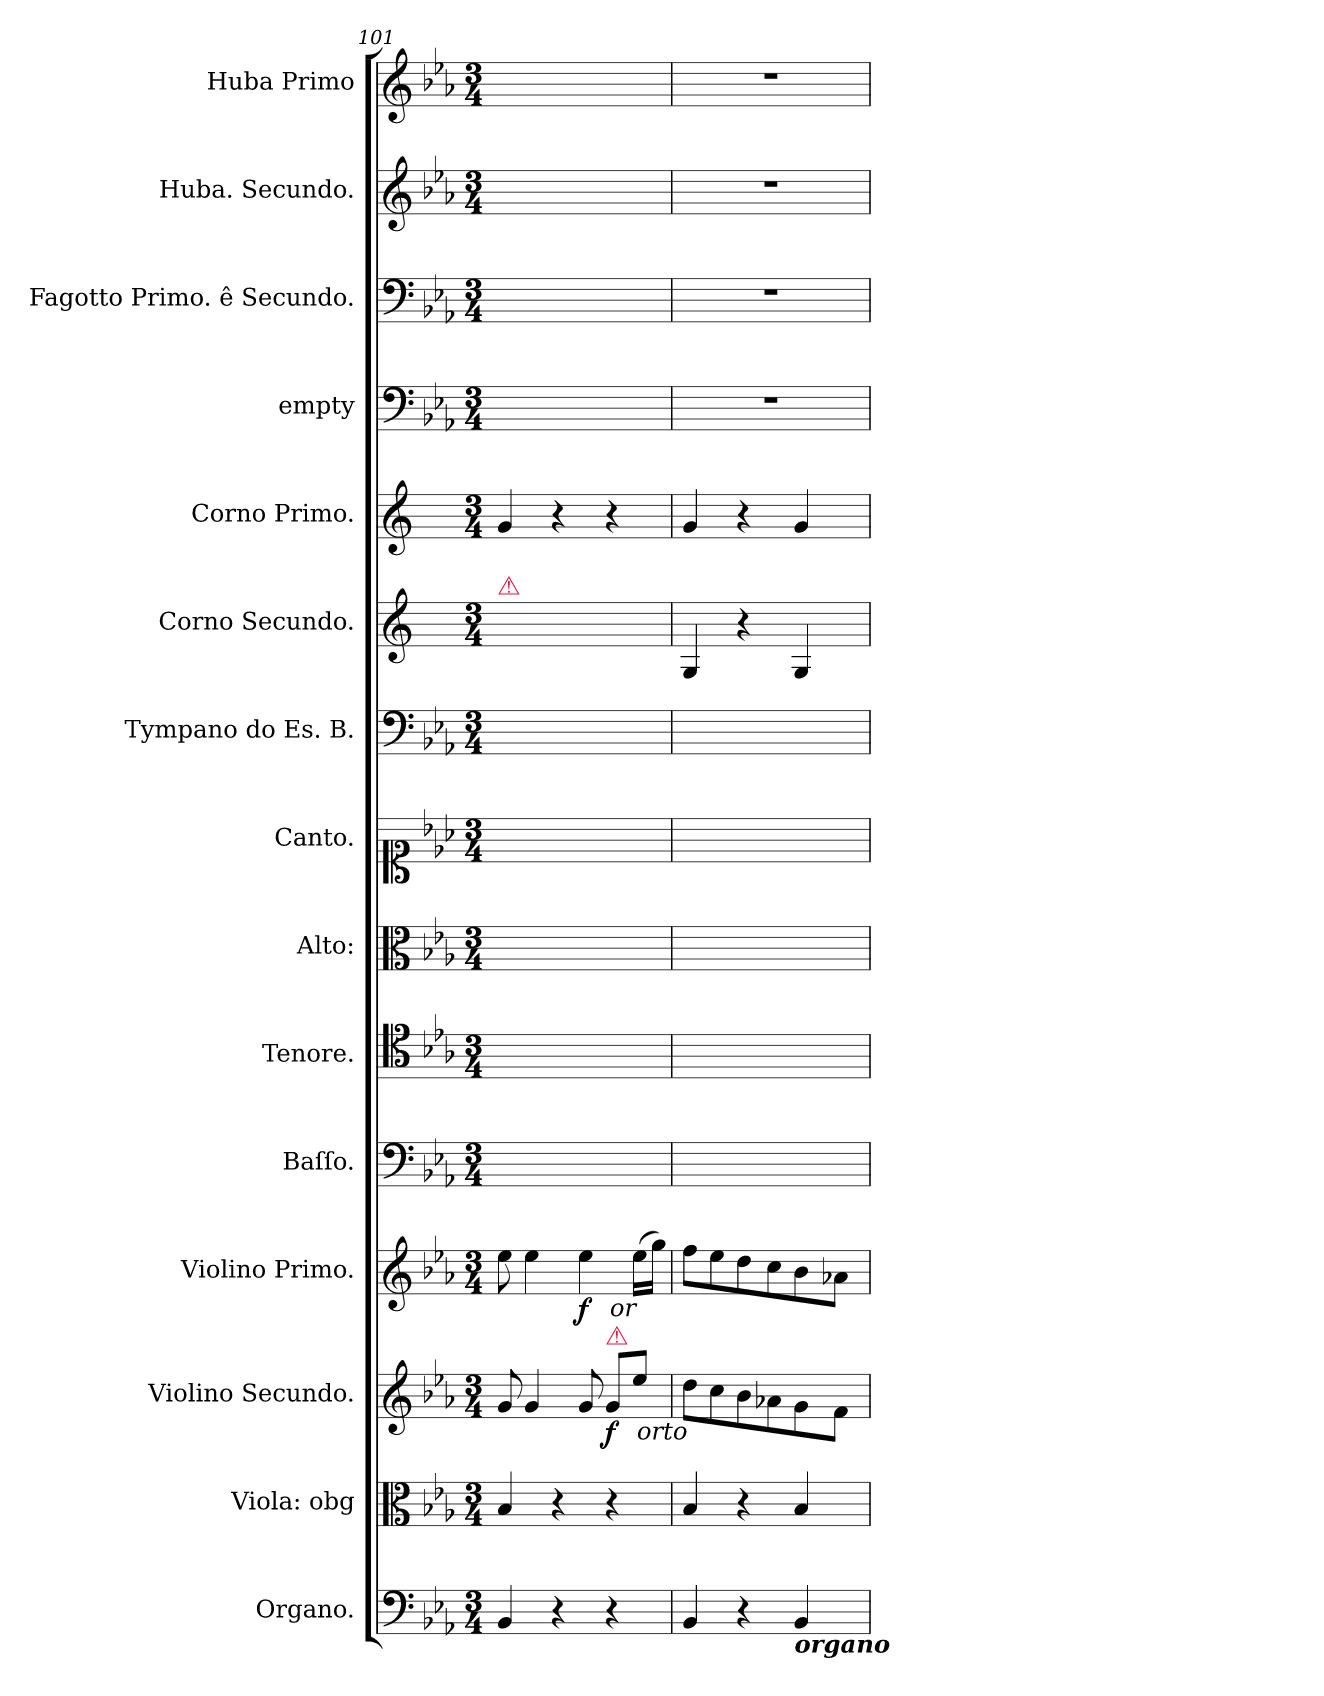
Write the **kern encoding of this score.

**kern	**kern	**kern	**dynam	**kern	**dynam	**kern	**kern	**kern	**kern	**kern	**kern	**kern	**kern	**kern	**kern	**kern
*part15	*part14	*part13	*part13	*part12	*part12	*part11	*part10	*part9	*part8	*part7	*part6	*part5	*part4	*part3	*part2	*part1
*staff15	*staff14	*staff13	*staff13	*staff12	*staff12	*staff11	*staff10	*staff9	*staff8	*staff7	*staff6	*staff5	*staff4	*staff3	*staff2	*staff1
*I"Organo.	*I"Viola: obg	*I"Violino Secundo.	*	*I"Violino Primo.	*	*I"Baſſo.	*I"Tenore.	*I"Alto:	*I"Canto.	*I"Tympano do Es. B.	*I"Corno Secundo.	*I"Corno Primo.	*I"empty	*I"Fagotto Primo. ê Secundo.	*I"Huba. Secundo.	*I"Huba Primo
*I'org	*I'vla	*	*	*I'vl I	*	*I'B	*I'T	*I'A	*I'C	*	*	*I'cor I	*	*	*	*
*clefF4	*clefC3	*clefG2	*	*clefG2	*	*clefF4	*clefC4	*clefC3	*clefC1	*clefF4	*clefG2	*clefG2	*clefF4	*clefF4	*clefG2	*clefG2
*	*	*	*	*	*	*	*	*	*	*	*ITrd5c9	*ITrd5c9	*	*	*	*
*k[b-e-a-]	*k[b-e-a-]	*k[b-e-a-]	*	*k[b-e-a-]	*	*k[b-e-a-]	*k[b-e-a-]	*k[b-e-a-]	*k[b-e-a-]	*k[b-e-a-]	*k[b-e-a-]	*k[b-e-a-]	*k[b-e-a-]	*k[b-e-a-]	*k[b-e-a-]	*k[b-e-a-]
*E-:	*E-:	*E-:	*	*E-:	*	*E-:	*E-:	*E-:	*E-:	*E-:	*E-:	*E-:	*	*	*E-:	*E-:
*M3/4	*M3/4	*M3/4	*	*M3/4	*	*M3/4	*M3/4	*M3/4	*M3/4	*M3/4	*M3/4	*M3/4	*M3/4	*M3/4	*M3/4	*M3/4
=101	=101	=101	=101	=101	=101	=101	=101	=101	=101	=101	=101	=101	=101	=101	=101	=101
!	!	!	!	!	!	!	!	!	!	!	!LO:TX:a:color=crimson:t=⚠	!	!	!	!	!
4BB-/	4B-/	8g/	.	8ee-\	.	2.ryy	2.ryy	2.ryy	2.ryy	2.ryy	2.ryy	4B-/	2.ryy	2.ryy	2.ryy	2.ryy
.	.	4g/	.	4ee-\	.	.	.	.	.	.	.	.	.	.	.	.
4r	4r	.	.	.	.	.	.	.	.	.	.	4r	.	.	.	.
!	!	!	!	!	!LO:DY:b:t=%s or	!	!	!	!	!	!	!	!	!	!	!
.	.	8g/	.	4ee-\	f	.	.	.	.	.	.	.	.	.	.	.
!	!	!LO:TX:a:color=crimson:t=⚠	!	!	!	!	!	!	!	!	!	!	!	!	!	!
!	!	!	!LO:DY:b:t=%s orto	!	!	!	!	!	!	!	!	!	!	!	!	!
4r	4r	8g/L	f	.	.	.	.	.	.	.	.	4r	.	.	.	.
.	.	8ee-\J	.	(>16ee-\LL	.	.	.	.	.	.	.	.	.	.	.	.
.	.	.	.	16gg\JJ)	.	.	.	.	.	.	.	.	.	.	.	.
=102	=102	=102	=102	=102	=102	=102	=102	=102	=102	=102	=102	=102	=102	=102	=102	=102
4BB-/	4B-/	8dd\L	.	8ff\L	.	2.ryy	2.ryy	2.ryy	2.ryy	2.ryy	4BB-/	4B-/	2.r	2.r	2.r	2.r
.	.	8cc\	.	8ee-\	.	.	.	.	.	.	.	.	.	.	.	.
4r	4r	8b-\	.	8dd\	.	.	.	.	.	.	4r	4r	.	.	.	.
.	.	8a-X\	.	8cc\	.	.	.	.	.	.	.	.	.	.	.	.
!LO:TX:b:Bi:t=organo	!	!	!	!	!	!	!	!	!	!	!	!	!	!	!	!
4BB-/	4B-/	8g\	.	8b-\	.	.	.	.	.	.	4BB-/	4B-/	.	.	.	.
.	.	8f\J	.	8a-X\J	.	.	.	.	.	.	.	.	.	.	.	.
=	=	=	=	=	=	=	=	=	=	=	=	=	=	=	=	=
*-	*-	*-	*-	*-	*-	*-	*-	*-	*-	*-	*-	*-	*-	*-	*-	*-
